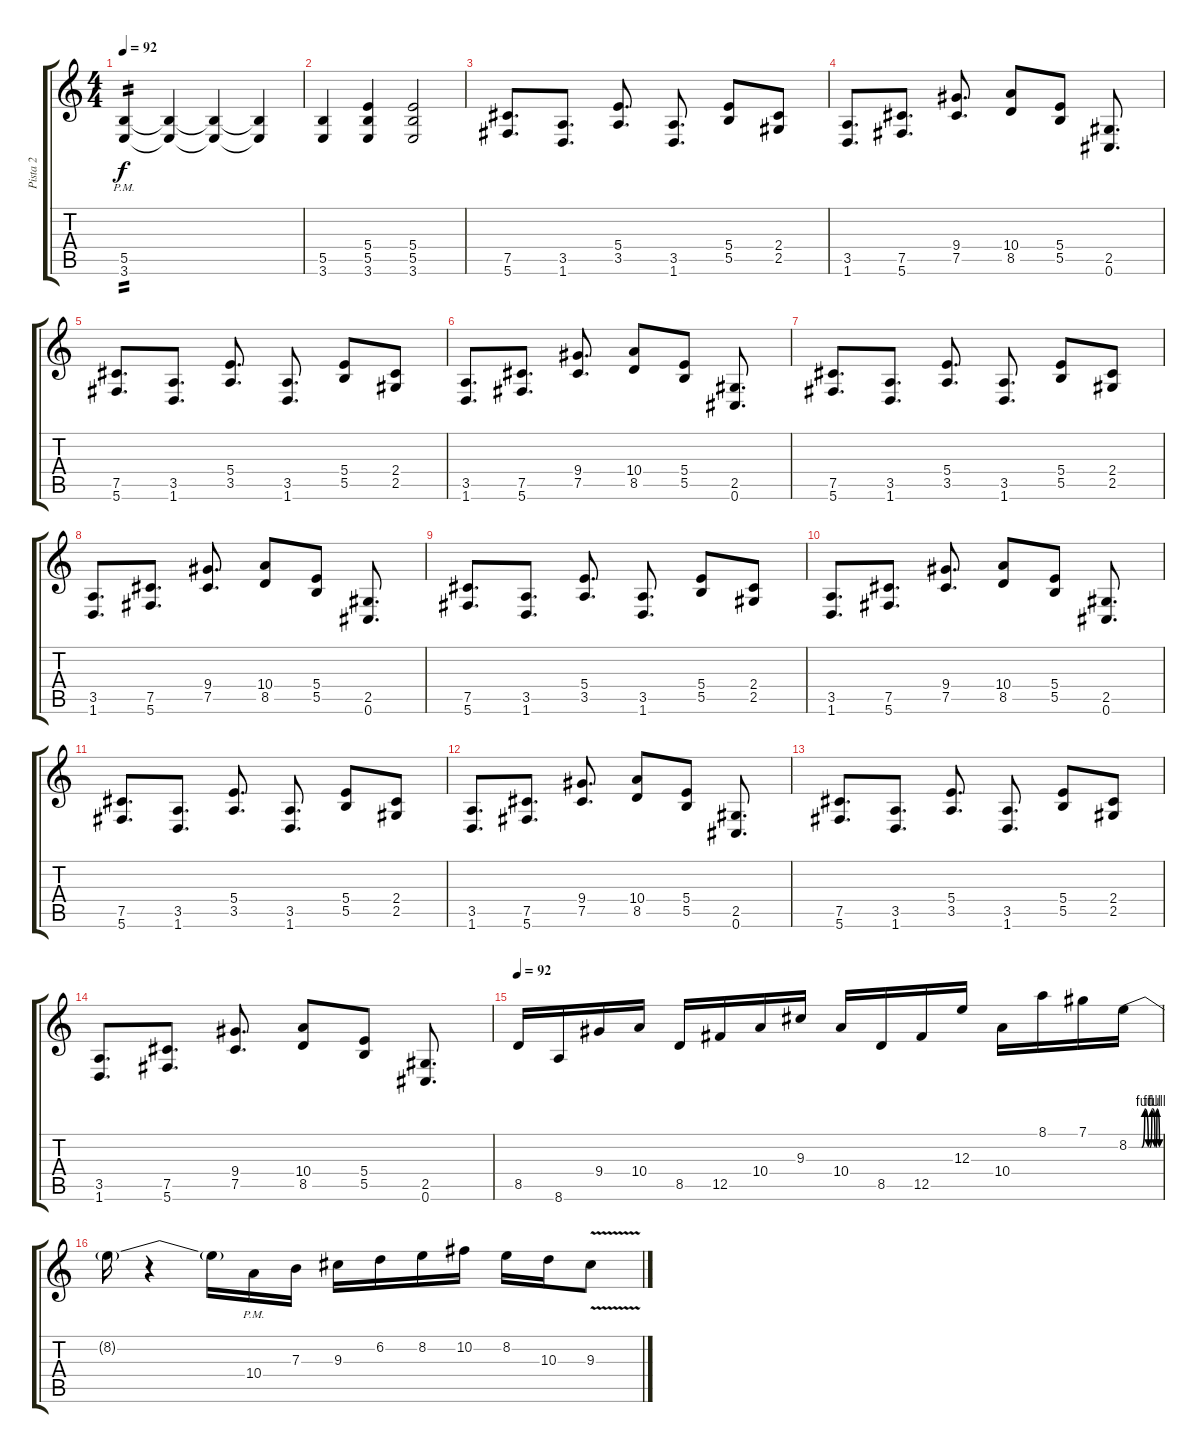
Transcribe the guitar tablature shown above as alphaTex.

\track ("Pista 2" "Pista 2") {instrument distortionguitar}
\staff {score tabs}
\tuning (Db4 Ab3 E3 B2 Gb2 Db2) {hide}
\ts (4 4)
\tempo 92
\clef g2
\ks c
(5.5{pm} 3.6{pm}).4{tp 2 dy f} (5.5{t} 3.6{t}).4 (5.5{t} 3.6{t}).4 (5.5{t} 3.6{t}).4 |
(5.5 3.6).4 (5.4 5.5 3.6).4 (5.4 5.5 3.6).2 |
(7.5 5.6).8{d} (3.5 1.6).8{d} (5.4 3.5).8{d} (3.5 1.6).8{d} (5.4 5.5).8 (2.4 2.5).8 |
(3.5 1.6).8{d} (7.5 5.6).8{d} (9.4 7.5).8{d} (10.4 8.5).8 (5.4 5.5).8 (2.5 0.6).8{d} |
(7.5 5.6).8{d} (3.5 1.6).8{d} (5.4 3.5).8{d} (3.5 1.6).8{d} (5.4 5.5).8 (2.4 2.5).8 |
(3.5 1.6).8{d} (7.5 5.6).8{d} (9.4 7.5).8{d} (10.4 8.5).8 (5.4 5.5).8 (2.5 0.6).8{d} |
(7.5 5.6).8{d} (3.5 1.6).8{d} (5.4 3.5).8{d} (3.5 1.6).8{d} (5.4 5.5).8 (2.4 2.5).8 |
(3.5 1.6).8{d} (7.5 5.6).8{d} (9.4 7.5).8{d} (10.4 8.5).8 (5.4 5.5).8 (2.5 0.6).8{d} |
(7.5 5.6).8{d} (3.5 1.6).8{d} (5.4 3.5).8{d} (3.5 1.6).8{d} (5.4 5.5).8 (2.4 2.5).8 |
(3.5 1.6).8{d} (7.5 5.6).8{d} (9.4 7.5).8{d} (10.4 8.5).8 (5.4 5.5).8 (2.5 0.6).8{d} |
(7.5 5.6).8{d} (3.5 1.6).8{d} (5.4 3.5).8{d} (3.5 1.6).8{d} (5.4 5.5).8 (2.4 2.5).8 |
(3.5 1.6).8{d} (7.5 5.6).8{d} (9.4 7.5).8{d} (10.4 8.5).8 (5.4 5.5).8 (2.5 0.6).8{d} |
(7.5 5.6).8{d} (3.5 1.6).8{d} (5.4 3.5).8{d} (3.5 1.6).8{d} (5.4 5.5).8 (2.4 2.5).8 |
(3.5 1.6).8{d} (7.5 5.6).8{d} (9.4 7.5).8{d} (10.4 8.5).8 (5.4 5.5).8 (2.5 0.6).8{d} |
\tempo 92
8.5.16 8.6.16 9.4.16 10.4.16 8.5.16 12.5.16 10.4.16 9.3.16 10.4.16 8.5.16 12.5.16 12.3.16 10.4.16 8.1.16 7.1.16 8.2{be (custom 0 0 15 0 25 0 31 4 38 0 41 0 45 4 47 4 51 0 53 0 55 4 60 0)}.16 |
8.2{t}.16 r.4 8.2{t}.16 10.4{pm}.16 7.3.16 9.3.16 6.2.16 8.2.16 10.2.16 8.2.16 10.3.16 9.3{v}.8
